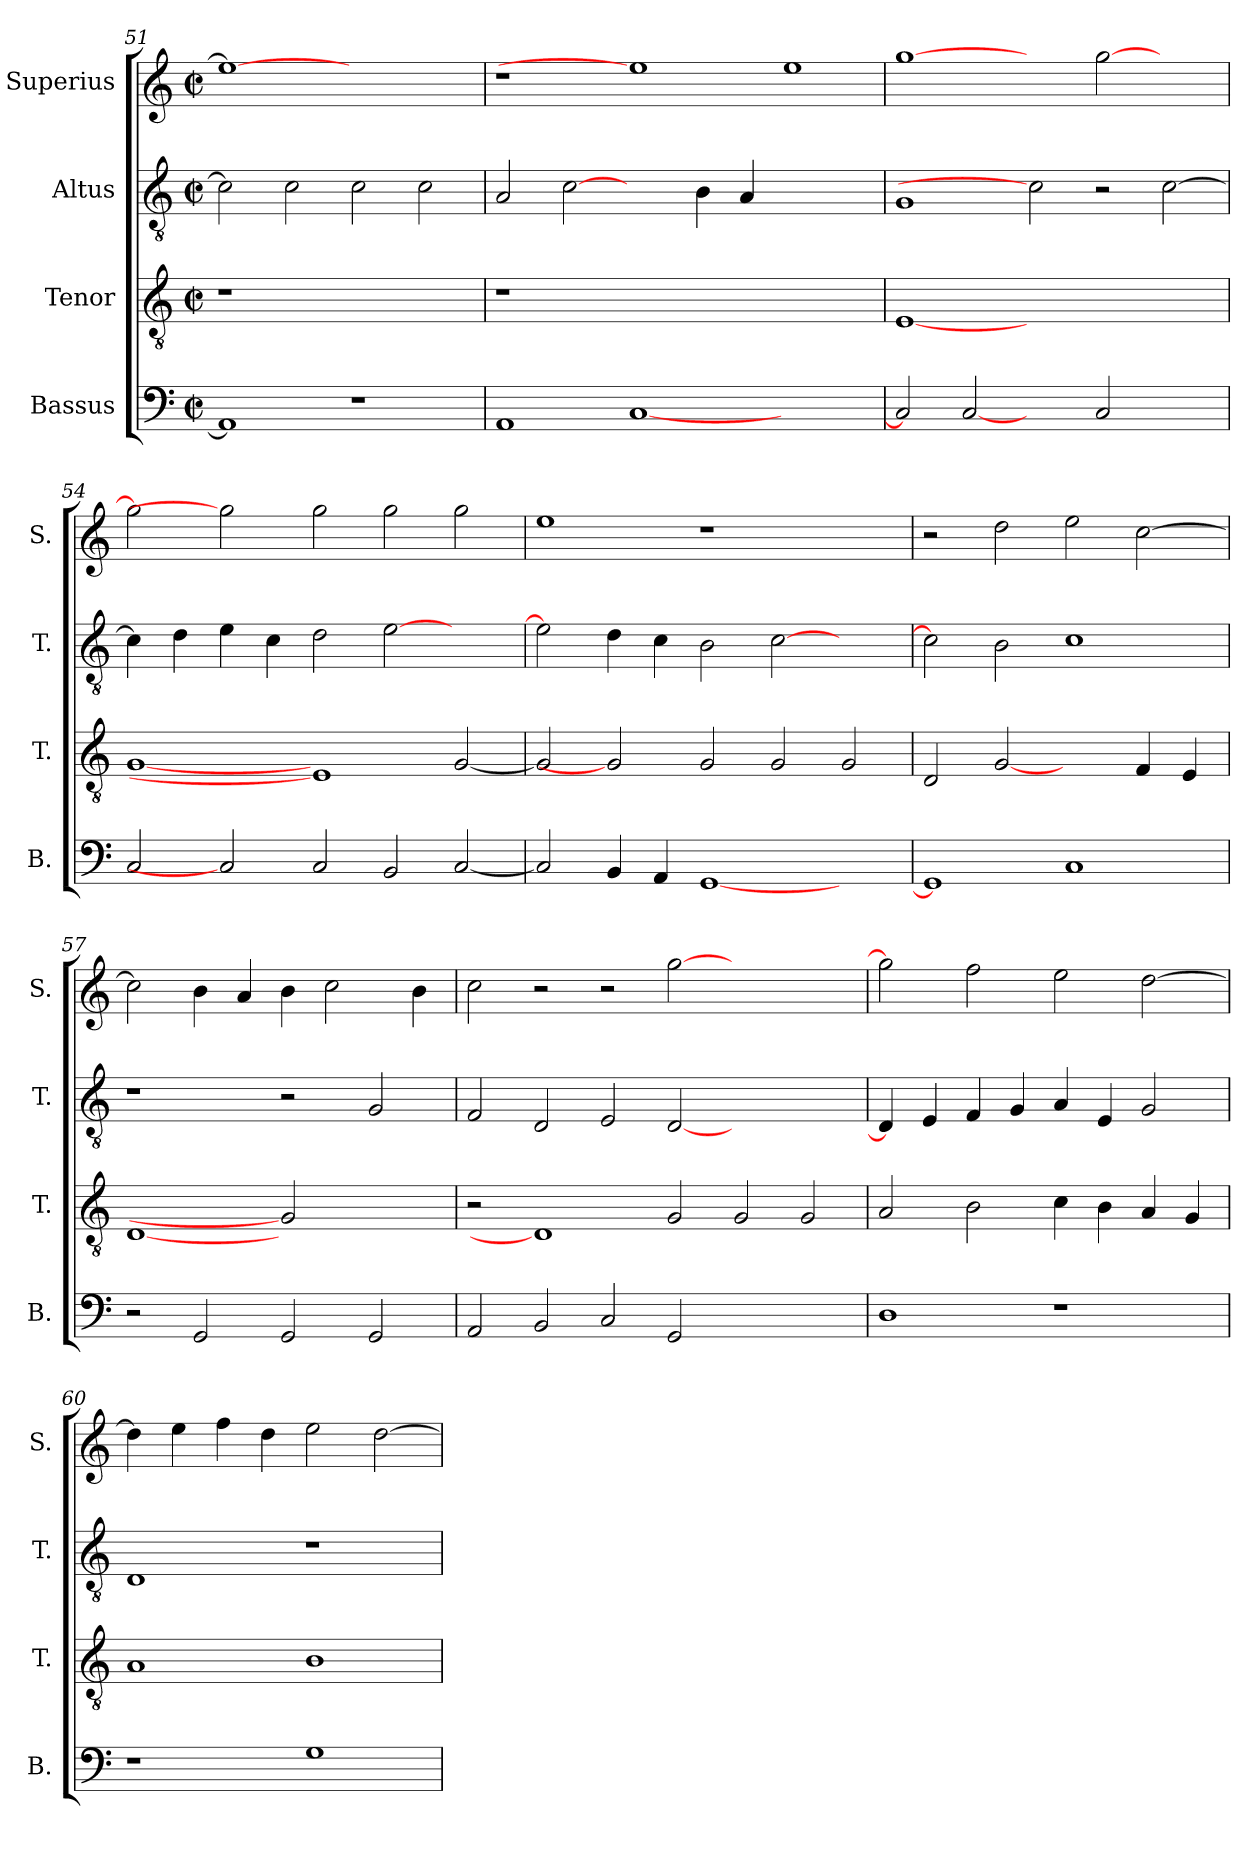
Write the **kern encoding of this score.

**kern	**kern	**kern	**kern
*part4	*part3	*part2	*part1
*staff4	*staff3	*staff2	*staff1
*I"Bassus	*I"Tenor	*I"Altus	*I"Superius
*I'B.	*I'T.	*I'T.	*I'S.
*clefF4	*clefGv2	*clefGv2	*clefG2
*	*ITrd7c12	*ITrd7c12	*
*k[]	*k[]	*k[]	*k[]
*C:	*C:	*C:	*C:
*M2/2	*M2/2	*M2/2	*M2/2
*met(c|)	*met(c|)	*met(c|)	*met(c|)
=51	=51	=51	=51
!	!LO:N:vis=1	!	!
1AAi]	1r	2Ci\]	1eei_>
.	.	2Ci\	.
1r	1ryy	2Ci\	1ryy
.	.	2Ci\	.
!!LO:PB:g=z
=52	=52	=52	=52
!	!LO:N:vis=1	!	!
1AAi	1r	2AAi/	1r
.	.	[2Ci	.
[<1Ci	0ryy	2ryy	1eei]
.	.	4BBi\	.
.	.	4AAi/	.
1ryy	.	1ryy	1eei
=53	=53	=53	=53
2Ci/]	[1EEi	1GGi	[1ggi
[2Ci	.	.	.
2ryy	1.ryy	2Ci]	2ryy
2Ci/	.	2r	[>2ggi\
2ryy	.	[>2Ci\	2ryy
=54	=54	=54	=54
2Ci/	[1GGi	4Ci\]	2ggi\]
.	.	4Di\	.
2Ci]	.	4Ei\	2ggi]
.	.	4Ci\	.
2Ci/	1EEi]	2Di\	2ggi\
2BBi/	.	[>2Ei\	2ggi\
[<2Ci/	[<2GGi/	2ryy	2ggi\
=55	=55	=55	=55
2Ci/]	2GGi/]	2Ei\]	1eei
4BBi/	2GGi]	4Di\	.
4AAi/	.	4Ci\	.
[<1GGi	2GGi/	2BBi\	1r
.	2GGi/	[>2Ci\	.
2ryy	2GGi/	2ryy	2ryy
=56	=56	=56	=56
1GGi]	2DDi/	2Ci\]	2r
.	[2GGi	2BBi\	2ddi\
1Ci	2ryy	1Ci	2eei\
.	4FFi/	.	[>2cci\
.	4EEi/	.	.
!!LO:LB:g=z
=57	=57	=57	=57
2r	[1DDi	1r	2cci\]
2GGi/	.	.	4bi\
.	.	.	4ai/
2GGi/	2GGi]	2r	4bi\
.	.	.	2cci\
2GGi/	2ryy	2GGi/	.
.	.	.	4bi\
=58	=58	=58	=58
2AAi/	2r	2FFi/	2cci\
2BBi/	1DDi]	2DDi/	2r
2Ci/	.	2EEi/	2r
2GGi/	2GGi/	[<2DDi/	[>2ggi\
1ryy	2GGi/	1ryy	1ryy
.	2GGi/	.	.
=59	=59	=59	=59
1Di	2AAi/	4DDi/]	2ggi\]
.	.	4EEi/	.
.	2BBi\	4FFi/	2ffi\
.	.	4GGi/	.
1r	4Ci\	4AAi/	2eei\
.	4BBi\	4EEi/	.
.	4AAi/	2GGi/	[>2ddi\
.	4GGi/	.	.
=60	=60	=60	=60
1r	1AAi	1DDi	4ddi\]
.	.	.	4eei\
.	.	.	4ffi\
.	.	.	4ddi\
1Gi	1BBi	1r	2eei\
.	.	.	[>2ddi\
=	=	=	=
*-	*-	*-	*-
